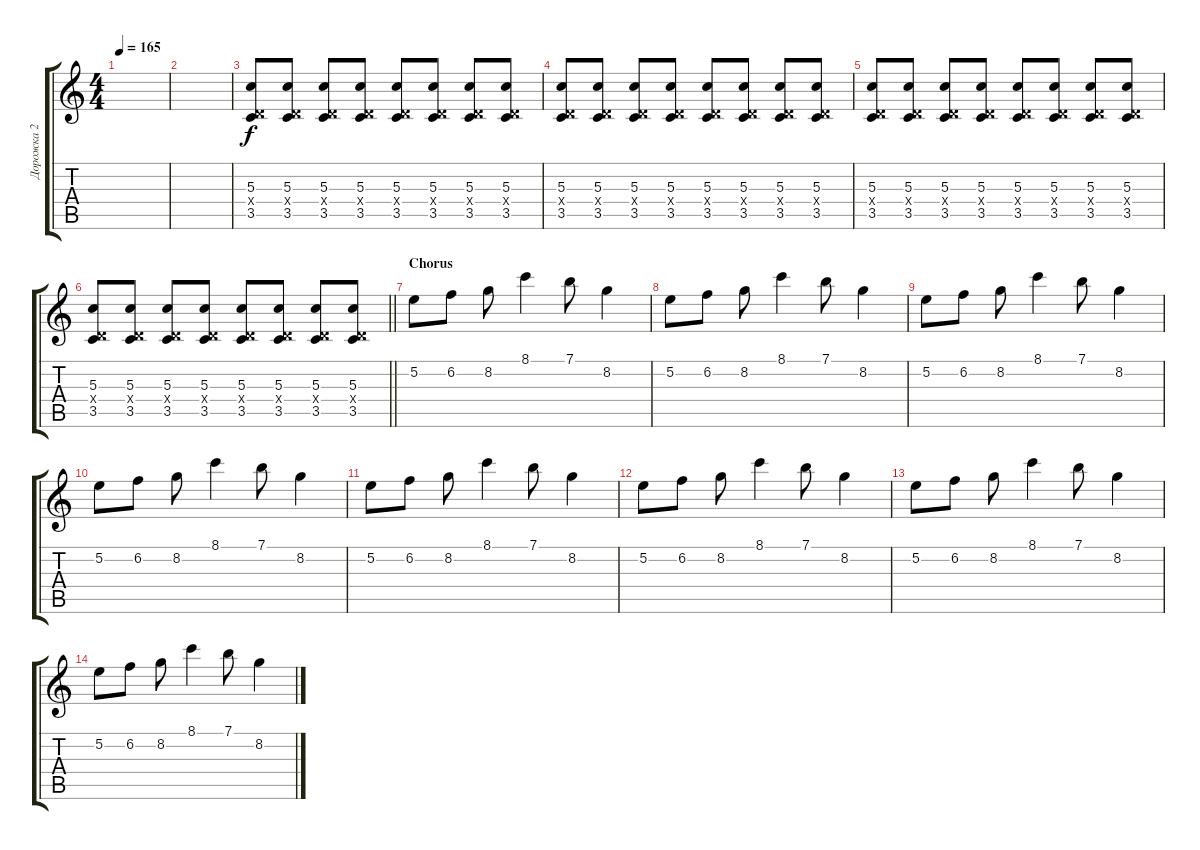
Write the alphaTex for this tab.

\track ("Дорожка 2" "Дорожка 2") {instrument distortionguitar}
\staff {score tabs}
\tuning (E4 B3 G3 D3 A2 E2) {hide}
\ts (4 4)
\tempo 165
\clef g2
\ks c
|
|
(5.3 0.4{x} 3.5).8{volume 5} (5.3 0.4{x} 3.5).8{volume 12} (5.3 0.4{x} 3.5).8 (5.3 0.4{x} 3.5).8 (5.3 0.4{x} 3.5).8 (5.3 0.4{x} 3.5).8 (5.3 0.4{x} 3.5).8 (5.3 0.4{x} 3.5).8 |
(5.3 0.4{x} 3.5).8 (5.3 0.4{x} 3.5).8 (5.3 0.4{x} 3.5).8 (5.3 0.4{x} 3.5).8 (5.3 0.4{x} 3.5).8 (5.3 0.4{x} 3.5).8 (5.3 0.4{x} 3.5).8 (5.3 0.4{x} 3.5).8 |
(5.3 0.4{x} 3.5).8{volume 16} (5.3 0.4{x} 3.5).8 (5.3 0.4{x} 3.5).8 (5.3 0.4{x} 3.5).8 (5.3 0.4{x} 3.5).8 (5.3 0.4{x} 3.5).8 (5.3 0.4{x} 3.5).8 (5.3 0.4{x} 3.5).8 |
\barLineRight lightlight
(5.3 0.4{x} 3.5).8 (5.3 0.4{x} 3.5).8 (5.3 0.4{x} 3.5).8 (5.3 0.4{x} 3.5).8 (5.3 0.4{x} 3.5).8 (5.3 0.4{x} 3.5).8 (5.3 0.4{x} 3.5).8 (5.3 0.4{x} 3.5).8 |
\section ("" "Сhorus")
5.2.8{volume 13} 6.2.8 8.2.8 8.1.4 7.1.8 8.2.4 |
5.2.8 6.2.8 8.2.8 8.1.4 7.1.8 8.2.4 |
5.2.8 6.2.8 8.2.8 8.1.4 7.1.8 8.2.4 |
5.2.8 6.2.8 8.2.8 8.1.4 7.1.8 8.2.4 |
5.2.8 6.2.8 8.2.8 8.1.4 7.1.8 8.2.4 |
5.2.8 6.2.8 8.2.8 8.1.4 7.1.8 8.2.4 |
5.2.8 6.2.8 8.2.8 8.1.4 7.1.8 8.2.4 |
5.2.8 6.2.8 8.2.8 8.1.4 7.1.8 8.2.4
